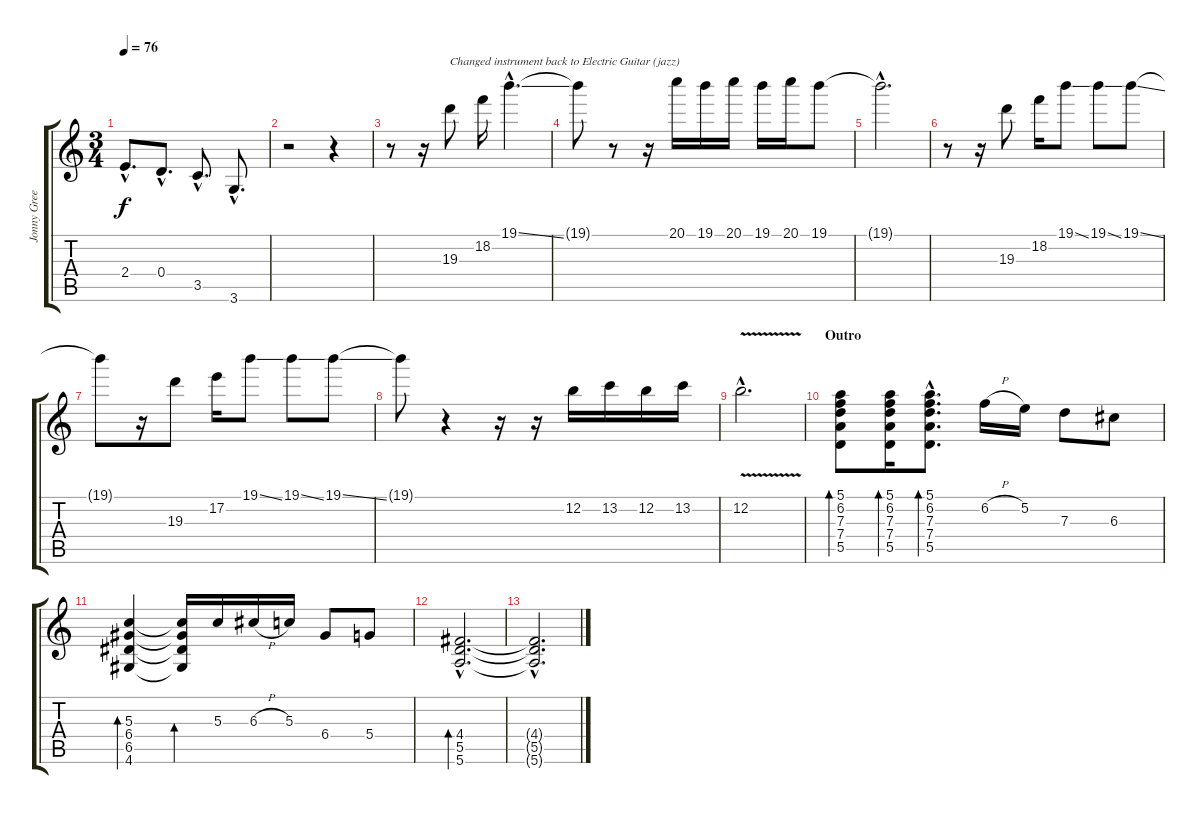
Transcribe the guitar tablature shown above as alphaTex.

\track ("Jonny Greenwood (left)" "Jonny Gree") {instrument electricguitarjazz}
\staff {score tabs}
\tuning (E4 B3 G3 D3 A2 E2) {hide}
\ts (3 4)
\tempo 76
\clef g2
\ks c
2.4{hac}.8{d dy f} 0.4{hac}.8{d} 3.5{hac}.8{d} 3.6{hac}.8{d} |
r.2 r.4 |
r.8 r.16 19.3.8{txt "Changed instrument back to Electric Guitar (jazz)" instrument electricguitarjazz} 18.2.16 19.1{ss hac}.4{d} |
19.1{t}.8 r.8 r.16 20.1.16 19.1.16 20.1.16 19.1.16 20.1.16 19.1.8 |
19.1{hac t}.2{d} |
r.8 r.16 19.3.8 18.2.16 19.1{ss}.8 19.1{ss}.8 19.1{ss}.8 |
19.1{t}.8 r.16 19.3.8 17.2.16 19.1{ss}.8 19.1{ss}.8 19.1{ss}.8 |
19.1{t}.8 r.4 r.16 r.16 12.2.16 13.2.16 12.2.16 13.2.16 |
12.2{v hac}.2{d} |
\section ("" "Outro")
(5.1 6.2 7.3 7.4 5.5).8{bd 30} (5.1 6.2 7.3 7.4 5.5).16{bd 30} (5.1{hac} 6.2{hac} 7.3{hac} 7.4{hac} 5.5{hac}).8{d bd 30} 6.2{h}.16 5.2.16 7.3.8 6.3.8 |
(5.3 6.4 6.5 4.6).4{bd 30} (5.3{t} 6.4{t} 6.5{t} 4.6{t}).16{bd 60} 5.3.16 6.3{h}.16 5.3.16 6.4.8 5.4.8 |
(4.4{hac} 5.5{hac} 5.6{hac}).2{d bd 30} |
(4.4{hac t} 5.5{hac t} 5.6{hac t}).2{d}
